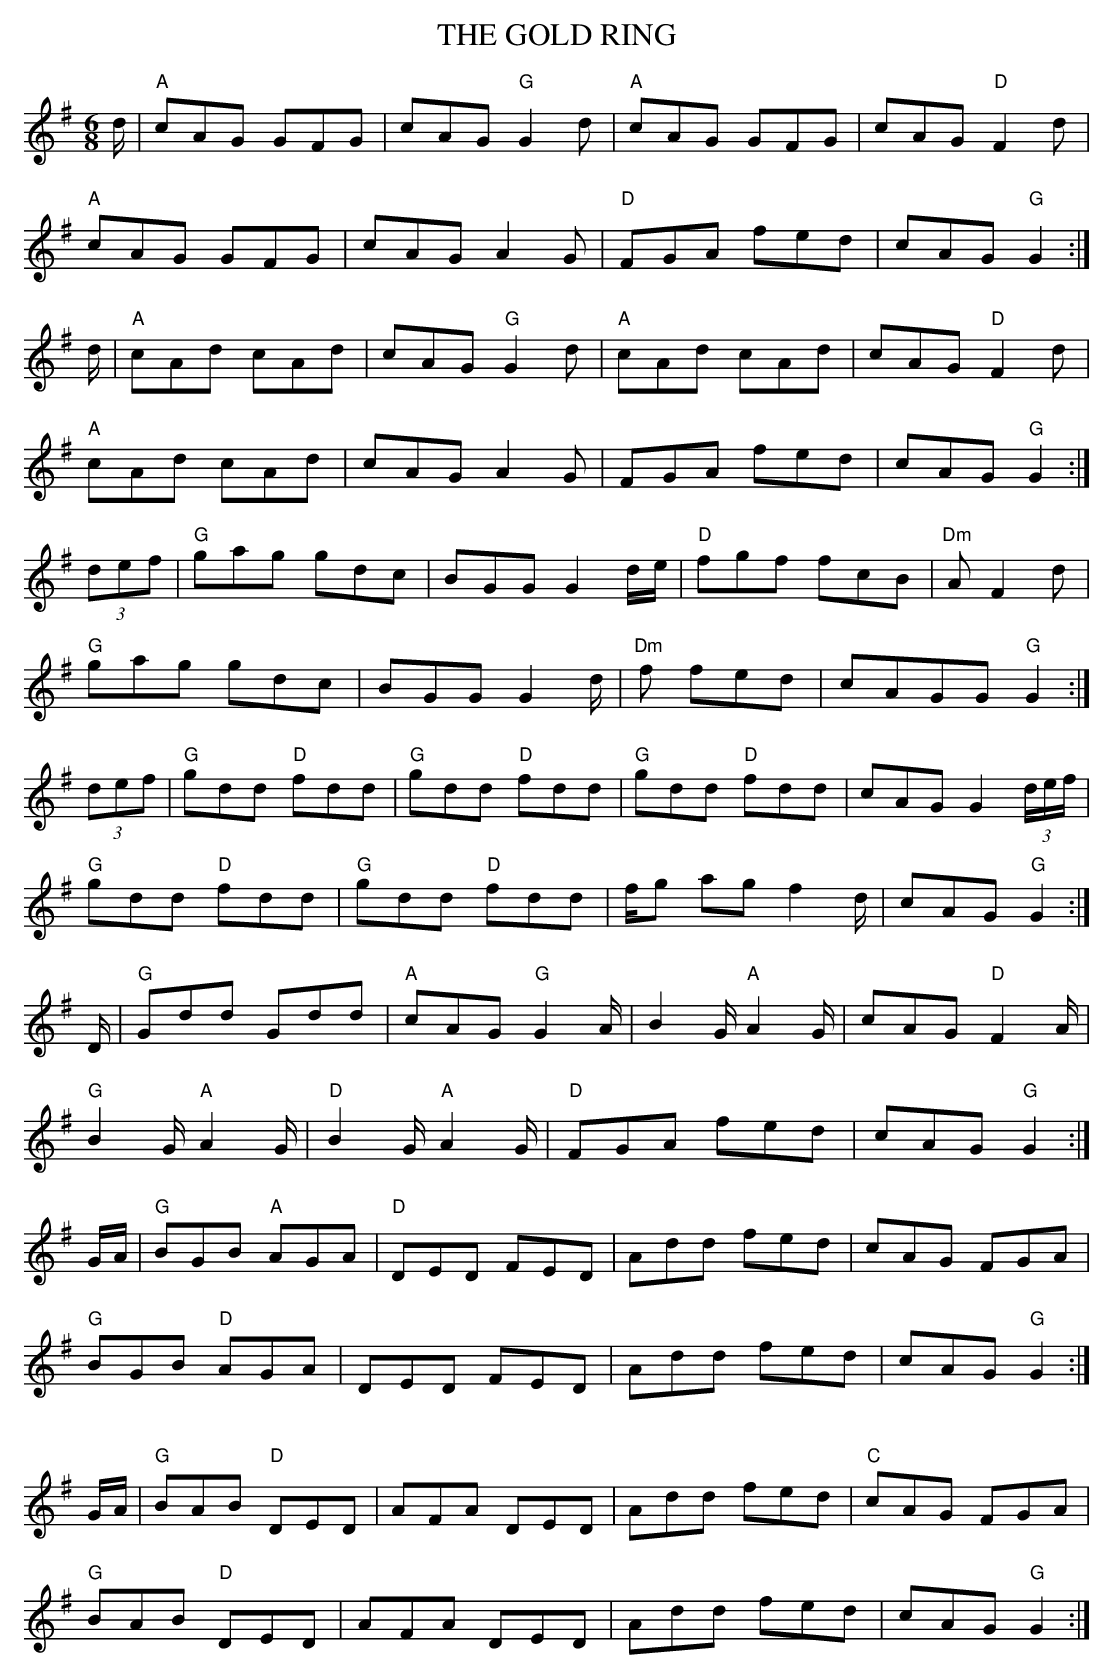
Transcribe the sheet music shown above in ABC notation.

X:1
T:THE GOLD RING
M:6/8
L:1/8
K:G
d/2| "A"cAG GFG| cAG "G"G2 d| "A"cAG GFG| cAG "D"F2 d|
"A"cAG GFG| cAG A2 G| "D"FGA fed| cAG "G"G2:|
d/2| "A"cAd cAd| cAG "G"G2 d| "A"cAd cAd| cAG "D"F2 d|
"A"cAd cAd| cAG A2 G| FGA fed| cAG "G"G2:|
(3def| "G"gag gdc| BGG G2 d/2e/2| "D"fgf fcB| "Dm"Aÿ F2 d|
"G"gag gdc| BGG G2 d/2| "Dm"ðf fed| cAGG "G"G2:|
(3def| "G"gdd "D"fdd| "G"gdd "D"fdd| "G"gdd "D"fdd| cAG G2 (3d/e/f/|
"G"gdd "D"fdd| "G"gdd "D"fdd| f/2g /2ag f2 d/2| cAG "G"G2:|
D/2| "G"Gdd Gdd| "A"cAG "G"G2 A/2| B2 G/2 "A"A2 G/2| cAG "D"F2 A/2|
"G"B2 G/2 "A"A2 G/2| "D"B2 G/2 "A"A2 G/2| "D"FGA fed| cAG "G"G2:|
G/2A/2| "G"BGB "A"AGA| "D"DED FED| Add fed| cAG FGA|
"G"BGB "D"AGA| DED FED| Add fed| cAG "G"G2:|
G/2A/2| "G"BAB "D"DED| AFA DED| Add fed| "C"cAG FGA|
"G"BAB "D"DED| AFA DED| Add fed| cAG "G"G2:|
